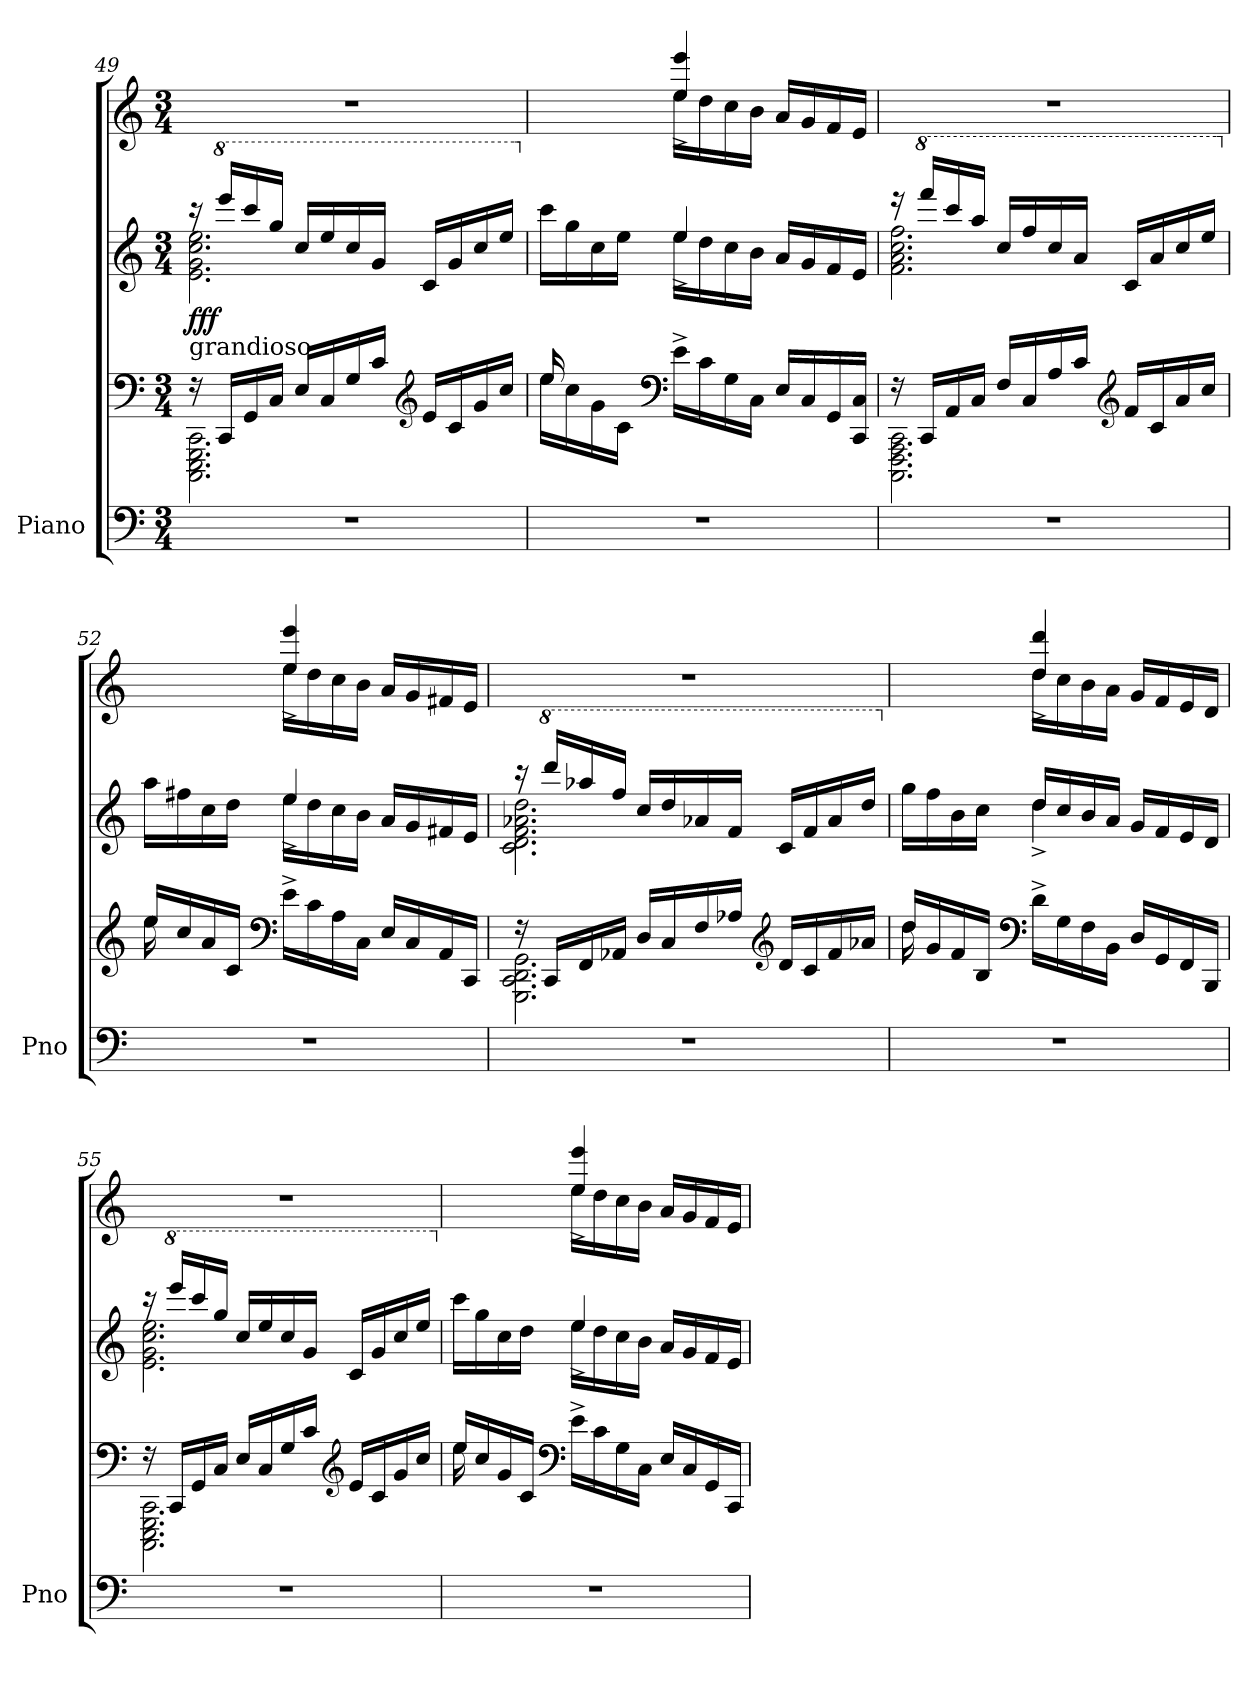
**kern	**kern	**kern	**kern	**dynam
*part1	*part1	*part1	*part1	*part1
*staff4	*staff3	*staff2	*staff1	*staff1/2/3/4
*I"Piano	*	*	*	*
*I'Pno	*	*	*	*
*clefF4	*clefF4	*clefG2	*clefG2	*
*k[]	*k[]	*k[]	*k[]	*
*C:	*C:	*C:	*C:	*
*M3/4	*M3/4	*M3/4	*M3/4	*
=49	=49	=49	=49	=49
*	*^	*^	*	*
!	!	!	!LO:TX:b:t=grandioso	!	!	!
!	!	!	!	!	!	!LO:DY:b=2
2.r	2.CCC\ 2.EEE\ 2.GGG\ 2.CC\	16rF	16rccc	2.e\ 2.g\ 2.cc\ 2.ee\	2.r	fff
*	*	*	*8va	*	*	*
.	.	16CC/LL	16eeee/LL	.	.	.
.	.	16GG/	16cccc/	.	.	.
.	.	16C/JJ	16ggg/JJ	.	.	.
.	.	16E/LL	16ccc/LL	.	.	.
.	.	16C/	16eee/	.	.	.
.	.	16G/	16ccc/	.	.	.
.	.	16c/JJ	16gg/JJ	.	.	.
*	*clefG2	*	*	*	*	*
.	.	16e/LL	16cc/LL	.	.	.
.	.	16c/	16gg/	.	.	.
.	.	16g/	16ccc/	.	.	.
.	.	16cc/JJ	16eee/JJ	.	.	.
!!LO:LB:g=z
=50	=50	=50	=50	=50	=50	=50
*	*	*	*X8va	*	*	*
*	*	*	*	*	*^	*
2.r	16ee/	16ee\LL	16ccc\LL	4ryy	4ryy	4ryy	.
.	8.ryy	16cc\	16gg\	.	.	.	.
.	.	16g\	16cc\	.	.	.	.
.	.	16c\JJ	16ee\JJ	.	.	.	.
*	*clefF4	*	*	*	*	*	*
.	2ryy	16e^\LL	16ee\LL	4ee^/	16ee\LL	4ee/^ 4eee/^	.
.	.	16c\	16dd\	.	16dd\	.	.
.	.	16G\	16cc\	.	16cc\	.	.
.	.	16C\JJ	16b\JJ	.	16b\JJ	.	.
.	.	16E/LL	16a/LL	4ryy	16a/LL	4ryy	.
.	.	16C/	16g/	.	16g/	.	.
.	.	16GG/	16f/	.	16f/	.	.
.	.	16CC/ 16C/JJ	16e/JJ	.	16e/JJ	.	.
*	*	*	*	*	*v	*v	*
=51	=51	=51	=51	=51	=51	=51
2.r	2.CCC\ 2.FFF\ 2.AAA\ 2.CC\	16rF	16reee	2.f\ 2.a\ 2.cc\ 2.ff\	2.r	.
*	*	*	*8va	*	*	*
.	.	16CC/LL	16ffff/LL	.	.	.
.	.	16AA/	16cccc/	.	.	.
.	.	16C/JJ	16aaa/JJ	.	.	.
.	.	16F/LL	16ccc/LL	.	.	.
.	.	16C/	16fff/	.	.	.
.	.	16A/	16ccc/	.	.	.
.	.	16c/JJ	16aa/JJ	.	.	.
*	*clefG2	*	*	*	*	*
.	.	16f/LL	16cc/LL	.	.	.
.	.	16c/	16aa/	.	.	.
.	.	16a/	16ccc/	.	.	.
.	.	16cc/JJ	16eee/JJ	.	.	.
=52	=52	=52	=52	=52	=52	=52
*	*	*	*X8va	*	*	*
*	*	*	*	*	*^	*
2.r	16ee\	16ee/LL	16aa\LL	4ryy	4ryy	4ryy	.
.	8.ryy	16cc/	16ff#X\	.	.	.	.
.	.	16a/	16cc\	.	.	.	.
.	.	16c/JJ	16dd\JJ	.	.	.	.
*	*clefF4	*	*	*	*	*	*
.	2ryy	16e^\LL	16ee\LL	4ee^/	16ee\LL	4ee/^ 4eee/^	.
.	.	16c\	16dd\	.	16dd\	.	.
.	.	16A\	16cc\	.	16cc\	.	.
.	.	16C\JJ	16b\JJ	.	16b\JJ	.	.
.	.	16E/LL	16a/LL	4ryy	16a/LL	4ryy	.
.	.	16C/	16g/	.	16g/	.	.
.	.	16AA/	16f#X/	.	16f#X/	.	.
.	.	16CC/JJ	16e/JJ	.	16e/JJ	.	.
*	*	*	*	*	*v	*v	*
!!LO:PB:g=z
=53	=53	=53	=53	=53	=53	=53
2.r	2.GGG\ 2.CC\ 2.DD\ 2.GG\	16rF	16rccc	2.c\ 2.d\ 2.f\ 2.a-X\ 2.dd\	2.r	.
*	*	*	*8va	*	*	*
.	.	16CC/LL	16dddd/LL	.	.	.
.	.	16FF/	16aaa-X/	.	.	.
.	.	16AA-X/JJ	16fff/JJ	.	.	.
.	.	16D/LL	16ccc/LL	.	.	.
.	.	16C/	16ddd/	.	.	.
.	.	16F/	16aa-X/	.	.	.
.	.	16A-X/JJ	16ff/JJ	.	.	.
*	*clefG2	*	*	*	*	*
.	.	16d/LL	16cc/LL	.	.	.
.	.	16c/	16ff/	.	.	.
.	.	16f/	16aa-/	.	.	.
.	.	16a-X/JJ	16ddd/JJ	.	.	.
=54	=54	=54	=54	=54	=54	=54
*	*	*	*X8va	*	*	*
*	*	*	*	*	*^	*
2.r	16dd\	16dd/LL	16gg\LL	4ryy	4ryy	4ryy	.
.	8.ryy	16g/	16ff\	.	.	.	.
.	.	16f/	16b\	.	.	.	.
.	.	16B/JJ	16cc\JJ	.	.	.	.
*	*clefF4	*	*	*	*	*	*
.	2ryy	16d^\LL	16dd/LL	4dd^\	16dd\LL	4dd/^ 4ddd/^	.
.	.	16G\	16cc/	.	16cc\	.	.
.	.	16F\	16b/	.	16b\	.	.
.	.	16BB\JJ	16a/JJ	.	16a\JJ	.	.
.	.	16D/LL	16g/LL	4ryy	16g/LL	4ryy	.
.	.	16GG/	16f/	.	16f/	.	.
.	.	16FF/	16e/	.	16e/	.	.
.	.	16BBB/JJ	16d/JJ	.	16d/JJ	.	.
*	*	*	*	*	*v	*v	*
=55	=55	=55	=55	=55	=55	=55
2.r	2.CCC\ 2.EEE\ 2.GGG\ 2.CC\	16rF	16rccc	2.e\ 2.g\ 2.cc\ 2.ee\	2.r	.
*	*	*	*8va	*	*	*
.	.	16CC/LL	16eeee/LL	.	.	.
.	.	16GG/	16cccc/	.	.	.
.	.	16C/JJ	16ggg/JJ	.	.	.
.	.	16E/LL	16ccc/LL	.	.	.
.	.	16C/	16eee/	.	.	.
.	.	16G/	16ccc/	.	.	.
.	.	16c/JJ	16gg/JJ	.	.	.
*	*clefG2	*	*	*	*	*
.	.	16e/LL	16cc/LL	.	.	.
.	.	16c/	16gg/	.	.	.
.	.	16g/	16ccc/	.	.	.
.	.	16cc/JJ	16eee/JJ	.	.	.
!!LO:LB:g=z
=56	=56	=56	=56	=56	=56	=56
*	*	*	*X8va	*	*	*
*	*	*	*	*	*^	*
2.r	16ee\	16ee/LL	16ccc\LL	4ryy	4ryy	4ryy	.
.	8.ryy	16cc/	16gg\	.	.	.	.
.	.	16g/	16cc\	.	.	.	.
.	.	16c/JJ	16dd\JJ	.	.	.	.
*	*clefF4	*	*	*	*	*	*
.	2rFyy	16e^\LL	16ee\LL	4ee^/	16ee\LL	4ee/^ 4eee/^	.
.	.	16c\	16dd\	.	16dd\	.	.
.	.	16G\	16cc\	.	16cc\	.	.
.	.	16C\JJ	16b\JJ	.	16b\JJ	.	.
.	.	16E/LL	16a/LL	4ryy	16a/LL	4ryy	.
.	.	16C/	16g/	.	16g/	.	.
.	.	16GG/	16f/	.	16f/	.	.
.	.	16CC/JJ	16e/JJ	.	16e/JJ	.	.
*	*v	*v	*	*	*	*	*
*	*	*v	*v	*	*	*
*	*	*	*v	*v	*
=	=	=	=	=
*-	*-	*-	*-	*-
